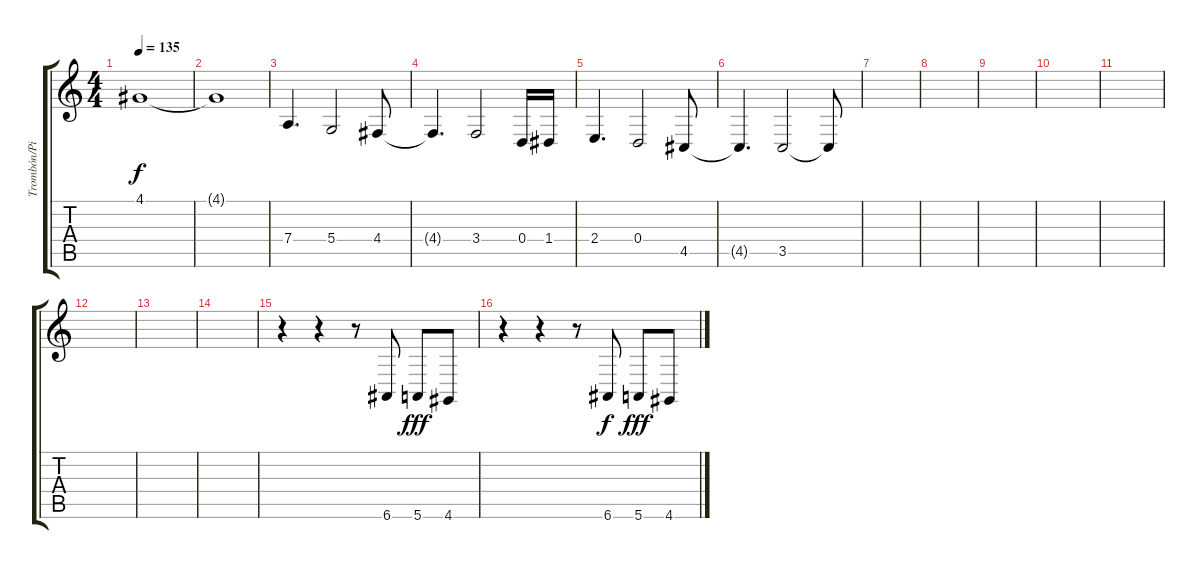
\track ("Trombón/Piano" "Trombón/Pi") {instrument trombone}
\staff {score tabs}
\tuning (E4 B3 G3 D3 A2 E2) {hide}
\ts (4 4)
\tempo 135
\clef g2
\ks c
4.1.1{dy f} |
4.1{t}.1 |
7.4.4{d instrument trombone} 5.4.2 4.4.8 |
4.4{t}.4{d} 3.4.2 0.4.16 1.4.16 |
2.4.4{d} 0.4.2 4.5.8 |
4.5{t}.4{d} 3.5.2 3.5{t}.8 |
|
|
|
|
|
|
|
|
r.4 r.4 r.8 6.6.8 5.6.8{dy fff} 4.6.8 |
r.4 r.4 r.8 6.6.8{dy f} 5.6.8{dy fff} 4.6.8
